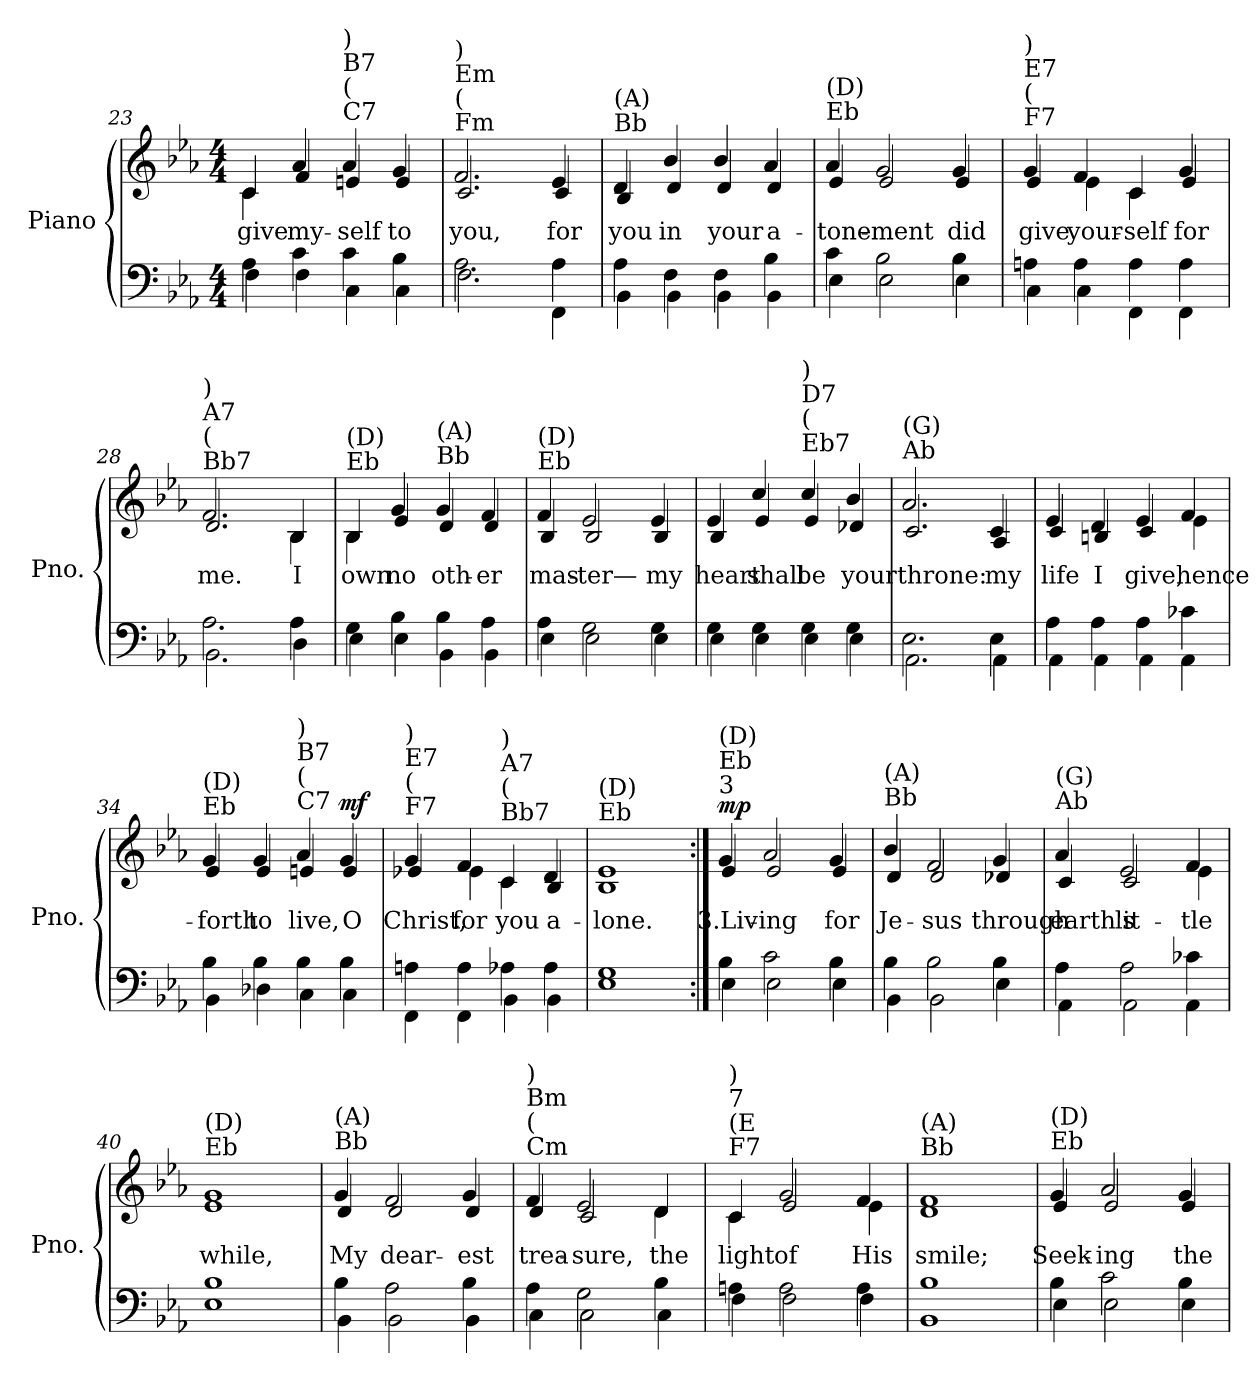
**kern	**kern	**text	**dynam
*part1	*part1	*part1	*part1
*staff2	*staff1	*staff1	*staff1/2
*I"Piano	*	*	*
*I'Pno.	*	*	*
*clefF4	*clefG2	*	*
*k[b-e-a-]	*k[b-e-a-]	*	*
*M4/4	*M4/4	*	*
=23	=23	=23	=23
*^	*	*	*
!	!	!LO:TX:a:t=Fm	!	!
!	!	!LO:TX:a:t=(E	!	!
!	!	!LO:TX:a:t=m	!	!
!	!	!LO:TX:a:t=)	!	!
!	!	!	!LO:LY:b	!
*	*	*^	*	*
4A-\	4F\	4c/	4c\	give	.
!	!	!	!	!LO:LY:b	!
4c\	4F\	4a-/	4f/	my-	.
!	!	!LO:TX:a:t=C7	!	!	!
!	!	!LO:TX:a:t=(	!	!	!
!	!	!LO:TX:a:t=B7	!	!	!
!	!	!LO:TX:a:t=)	!	!	!
!	!	!	!	!LO:LY:b	!
4c\	4C\	4a-/	4en/	-self	.
!	!	!	!	!LO:LY:b	!
4B-\	4C\	4g/	4e/	to	.
=24	=24	=24	=24	=24	=24
!	!	!LO:TX:a:t=Fm	!	!	!
!	!	!LO:TX:a:t=(	!	!	!
!	!	!LO:TX:a:t=Em	!	!	!
!	!	!LO:TX:a:t=)	!	!	!
!	!	!	!	!LO:LY:b	!
2.A-\	2.F\	2.f/	2.c/	you,	.
!	!	!	!	!LO:LY:b	!
4A-\	4FF\	4e-/	4c/	for	.
!!LO:PB:g=z	!!
=25	=25	=25	=25	=25	=25
!	!	!LO:TX:a:t=Bb	!	!	!
!	!	!LO:TX:a:t=(A)	!	!	!
!	!	!	!	!LO:LY:b	!
4A-\	4BB-\	4d/	4B-/	you	.
!	!	!	!	!LO:LY:b	!
4F\	4BB-\	4b-/	4d/	in	.
!	!	!	!	!LO:LY:b	!
4F\	4BB-\	4b-/	4d/	your	.
!	!	!	!	!LO:LY:b	!
4B-\	4BB-\	4a-/	4d/	a-	.
=26	=26	=26	=26	=26	=26
!	!	!LO:TX:a:t=Eb	!	!	!
!	!	!LO:TX:a:t=(D)	!	!	!
!	!	!	!	!LO:LY:b	!
4c\	4E-\	4a-/	4e-/	-tone-	.
!	!	!	!	!LO:LY:b	!
2B-\	2E-\	2g/	2e-/	-ment	.
!	!	!	!	!LO:LY:b	!
4B-\	4E-\	4g/	4e-/	did	.
=27	=27	=27	=27	=27	=27
!	!	!LO:TX:a:t=F7	!	!	!
!	!	!LO:TX:a:t=(	!	!	!
!	!	!LO:TX:a:t=E7	!	!	!
!	!	!LO:TX:a:t=)	!	!	!
!	!	!	!	!LO:LY:b	!
4An\	4C\	4g/	4e-/	give	.
!	!	!	!	!LO:LY:b	!
4A\	4C\	4f/	4e-\	your-	.
!	!	!	!	!LO:LY:b	!
4A\	4FF\	4c/	4c\	-self	.
!	!	!	!	!LO:LY:b	!
4A\	4FF\	4g/	4e-/	for	.
=28	=28	=28	=28	=28	=28
!	!	!LO:TX:a:t=Bb7	!	!	!
!	!	!LO:TX:a:t=(	!	!	!
!	!	!LO:TX:a:t=A7	!	!	!
!	!	!LO:TX:a:t=)	!	!	!
!	!	!	!	!LO:LY:b	!
2.A-\	2.BB-\	2.f/	2.d/	me.	.
!	!	!	!	!LO:LY:b	!
4A-\	4D\	4B-/	4B-\	I	.
=29	=29	=29	=29	=29	=29
!	!	!LO:TX:a:t=Eb	!	!	!
!	!	!LO:TX:a:t=(D)	!	!	!
!	!	!	!	!LO:LY:b	!
4G\	4E-\	4B-/	4B-\	own	.
!	!	!	!	!LO:LY:b	!
4B-\	4E-\	4g/	4e-/	no	.
!	!	!LO:TX:a:t=Bb	!	!	!
!	!	!LO:TX:a:t=(A)	!	!	!
!	!	!	!	!LO:LY:b	!
4B-\	4BB-\	4g/	4d/	oth-	.
!	!	!	!	!LO:LY:b	!
4A-\	4BB-\	4f/	4d/	-er	.
=30	=30	=30	=30	=30	=30
!	!	!LO:TX:a:t=Eb	!	!	!
!	!	!LO:TX:a:t=(D)	!	!	!
!	!	!	!	!LO:LY:b	!
4A-\	4E-\	4f/	4B-/	mas-	.
!	!	!	!	!LO:LY:b	!
2G\	2E-\	2e-/	2B-/	-ter—	.
!	!	!	!	!LO:LY:b	!
4G\	4E-\	4e-/	4B-/	my	.
=31	=31	=31	=31	=31	=31
!	!	!	!	!LO:LY:b	!
4G\	4E-\	4e-/	4B-/	heart	.
!	!	!	!	!LO:LY:b	!
4G\	4E-\	4cc/	4e-/	shall	.
!	!	!LO:TX:a:t=Eb7	!	!	!
!	!	!LO:TX:a:t=(	!	!	!
!	!	!LO:TX:a:t=D7	!	!	!
!	!	!LO:TX:a:t=)	!	!	!
!	!	!	!	!LO:LY:b	!
4G\	4E-\	4cc/	4e-/	be	.
!	!	!	!	!LO:LY:b	!
4G\	4E-\	4b-/	4d-X/	your	.
=32	=32	=32	=32	=32	=32
!	!	!LO:TX:a:t=Ab	!	!	!
!	!	!LO:TX:a:t=(G)	!	!	!
!	!	!	!	!LO:LY:b	!
2.E-\	2.AA-\	2.a-/	2.c/	throne:	.
!	!	!	!	!LO:LY:b	!
4E-\	4AA-\	4c/	4A-/	my	.
!!LO:LB:g=z	!!
=33	=33	=33	=33	=33	=33
!	!	!	!	!LO:LY:b	!
4A-\	4AA-\	4e-/	4c/	life	.
!	!	!	!	!LO:LY:b	!
4A-\	4AA-\	4d/	4Bn/	I	.
!	!	!	!	!LO:LY:b	!
4A-\	4AA-\	4e-/	4c/	give,	.
!	!	!	!	!LO:LY:b	!
4c-X\	4AA-\	4f/	4e-\	hence-	.
=34	=34	=34	=34	=34	=34
!	!	!LO:TX:a:t=Eb	!	!	!
!	!	!LO:TX:a:t=(D)	!	!	!
!	!	!	!	!LO:LY:b	!
4B-\	4BB-\	4g/	4e-/	-forth	.
!	!	!	!	!LO:LY:b	!
4B-\	4D-X\	4g/	4e-/	to	.
!	!	!LO:TX:a:t=C7	!	!	!
!	!	!LO:TX:a:t=(	!	!	!
!	!	!LO:TX:a:t=B7	!	!	!
!	!	!LO:TX:a:t=)	!	!	!
!	!	!	!	!LO:LY:b	!
4B-\	4C\	4a-/	4en/	live,	.
!	!	!	!	!LO:LY:b	!LO:DY:b
4B-\	4C\	4g/	4e/	O	mf
=35	=35	=35	=35	=35	=35
!	!	!LO:TX:a:t=F7	!	!	!
!	!	!LO:TX:a:t=(	!	!	!
!	!	!LO:TX:a:t=E7	!	!	!
!	!	!LO:TX:a:t=)	!	!	!
!	!	!	!	!LO:LY:b	!
4An\	4FF\	4g/	4e-X/	Christ,	.
!	!	!	!	!LO:LY:b	!
4A\	4FF\	4f/	4e-\	for	.
!	!	!LO:TX:a:t=Bb7	!	!	!
!	!	!LO:TX:a:t=(	!	!	!
!	!	!LO:TX:a:t=A7	!	!	!
!	!	!LO:TX:a:t=)	!	!	!
!	!	!	!	!LO:LY:b	!
4A-X\	4BB-\	4c/	4c\	you	.
!	!	!	!	!LO:LY:b	!
4A-\	4BB-\	4d/	4B-/	a-	.
=36	=36	=36	=36	=36	=36
!	!	!LO:TX:a:t=Eb	!	!	!
!	!	!LO:TX:a:t=(D)	!	!	!
!	!	!	!	!LO:LY:b	!
1G	1E-	1e-	1B-	-lone.	.
=37:|!	=37:|!	=37:|!	=37:|!	=37:|!	=37:|!
!	!	!LO:TX:a:t=3	!	!	!
!	!	!LO:TX:a:t=Eb	!	!	!
!	!	!LO:TX:a:t=(D)	!	!	!
!	!	!	!	!LO:LY:b	!LO:DY:b
4B-\	4E-\	4g/	4e-/	3.Liv-	mp
!	!	!	!	!LO:LY:b	!
2c\	2E-\	2a-/	2e-/	-ing	.
!	!	!	!	!LO:LY:b	!
4B-\	4E-\	4g/	4e-/	for	.
=38	=38	=38	=38	=38	=38
!	!	!LO:TX:a:t=Bb	!	!	!
!	!	!LO:TX:a:t=(A)	!	!	!
!	!	!	!	!LO:LY:b	!
4B-\	4BB-\	4b-/	4d/	Je-	.
!	!	!	!	!LO:LY:b	!
2B-\	2BB-\	2f/	2d/	-sus	.
!	!	!	!	!LO:LY:b	!
4B-\	4E-\	4g/	4d-X/	through	.
=39	=39	=39	=39	=39	=39
!	!	!LO:TX:a:t=Ab	!	!	!
!	!	!LO:TX:a:t=(G)	!	!	!
!	!	!	!	!LO:LY:b	!
4A-\	4AA-\	4a-/	4c/	earth's	.
!	!	!	!	!LO:LY:b	!
2A-\	2AA-\	2e-/	2c/	lit-	.
!	!	!	!	!LO:LY:b	!
4c-X\	4AA-\	4f/	4e-\	-tle	.
=40	=40	=40	=40	=40	=40
!	!	!LO:TX:a:t=Eb	!	!	!
!	!	!LO:TX:a:t=(D)	!	!	!
!	!	!	!	!LO:LY:b	!
1B-	1E-	1g	1e-	while,	.
!!LO:LB:g=z	!!
=41	=41	=41	=41	=41	=41
!	!	!LO:TX:a:t=Bb	!	!	!
!	!	!LO:TX:a:t=(A)	!	!	!
!	!	!	!	!LO:LY:b	!
4B-\	4BB-\	4g/	4d/	My	.
!	!	!	!	!LO:LY:b	!
2A-\	2BB-\	2f/	2d/	dear-	.
!	!	!	!	!LO:LY:b	!
4B-\	4BB-\	4g/	4d/	-est	.
=42	=42	=42	=42	=42	=42
!	!	!LO:TX:a:t=Cm	!	!	!
!	!	!LO:TX:a:t=(	!	!	!
!	!	!LO:TX:a:t=Bm	!	!	!
!	!	!LO:TX:a:t=)	!	!	!
!	!	!	!	!LO:LY:b	!
4A-\	4C\	4f/	4d/	trea-	.
!	!	!	!	!LO:LY:b	!
2G\	2C\	2e-/	2c/	-sure,	.
!	!	!	!	!LO:LY:b	!
4B-\	4C\	4d/	4d\	the	.
=43	=43	=43	=43	=43	=43
!	!	!LO:TX:a:t=F7	!	!	!
!	!	!LO:TX:a:t=(E	!	!	!
!	!	!LO:TX:a:t=7	!	!	!
!	!	!LO:TX:a:t=)	!	!	!
!	!	!	!	!LO:LY:b	!
4An\	4F\	4c/	4c\	light	.
!	!	!	!	!LO:LY:b	!
2A\	2F\	2g/	2e-/	of	.
!	!	!	!	!LO:LY:b	!
4A\	4F\	4f/	4e-\	His	.
=44	=44	=44	=44	=44	=44
!	!	!LO:TX:a:t=Bb	!	!	!
!	!	!LO:TX:a:t=(A)	!	!	!
!	!	!	!	!LO:LY:b	!
1B-	1BB-	1f	1d	smile;	.
=45	=45	=45	=45	=45	=45
!	!	!LO:TX:a:t=Eb	!	!	!
!	!	!LO:TX:a:t=(D)	!	!	!
!	!	!	!	!LO:LY:b	!
4B-\	4E-\	4g/	4e-/	Seek-	.
!	!	!	!	!LO:LY:b	!
2c\	2E-\	2a-/	2e-/	-ing	.
!	!	!	!	!LO:LY:b	!
4B-\	4E-\	4g/	4e-/	the	.
*v	*v	*	*	*	*
*	*v	*v	*	*
=	=	=	=
*-	*-	*-	*-
